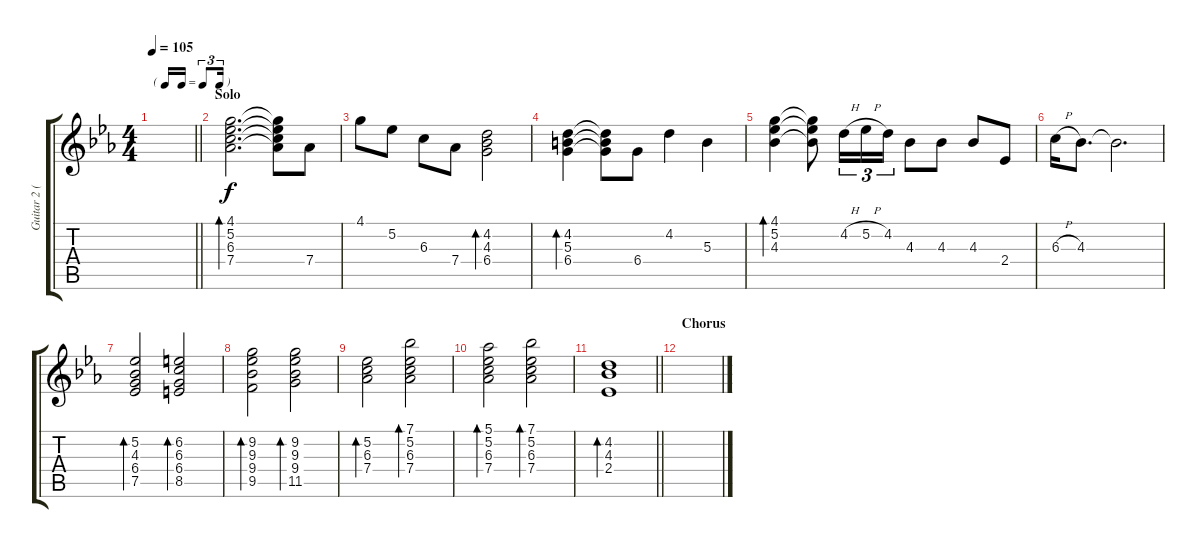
\track ("Guitar 2 (Clean)" "Guitar 2 (") {instrument electricguitarclean}
\staff {score tabs}
\tuning (Eb4 Bb3 Gb3 Db3 Ab2 Eb2) {hide}
\ts (4 4)
\tf triplet16th
\tempo 105
\clef g2
\barLineRight lightlight
\ks eb
|
\section ("" "Solo")
(4.1 5.2 6.3 7.4).2{d bd 120} (4.1{t} 5.2{t} 6.3{t} 7.4{t}).8 7.4.8 |
4.1.8 5.2.8 6.3.8 7.4.8 (4.2 4.3 6.4).2{bd 120} |
(4.2 5.3 6.4).4{bd 120} (4.2{t} 5.3{t} 6.4{t}).8 6.4.8 4.2.4 5.3.4 |
(4.1 5.2 4.3).4{bd 120} (4.1{t} 5.2{t} 4.3{t}).8 4.2{h}.16{tu (3 2)} 5.2{h}.16{tu (3 2)} 4.2.16{tu (3 2)} 4.3.8 4.3.8 4.3.8 2.4.8 |
6.3{h}.16 4.3.8{d} 4.3{t}.2{d} |
(5.2 4.3 6.4 7.5).2{bd 120} (6.2 6.3 6.4 8.5).2{bd 120} |
(9.2 9.3 9.4 9.5).2{bd 120} (9.2 9.3 9.4 11.5).2{bd 120} |
(5.2 6.3 7.4).2{bd 120} (7.1 5.2 6.3 7.4).2{bd 120} |
(5.1 5.2 6.3 7.4).2{bd 240} (7.1 5.2 6.3 7.4).2{bd 240} |
\barLineRight lightlight
(4.2 4.3 2.4).1{bd 120} |
\section ("" "Chorus")
